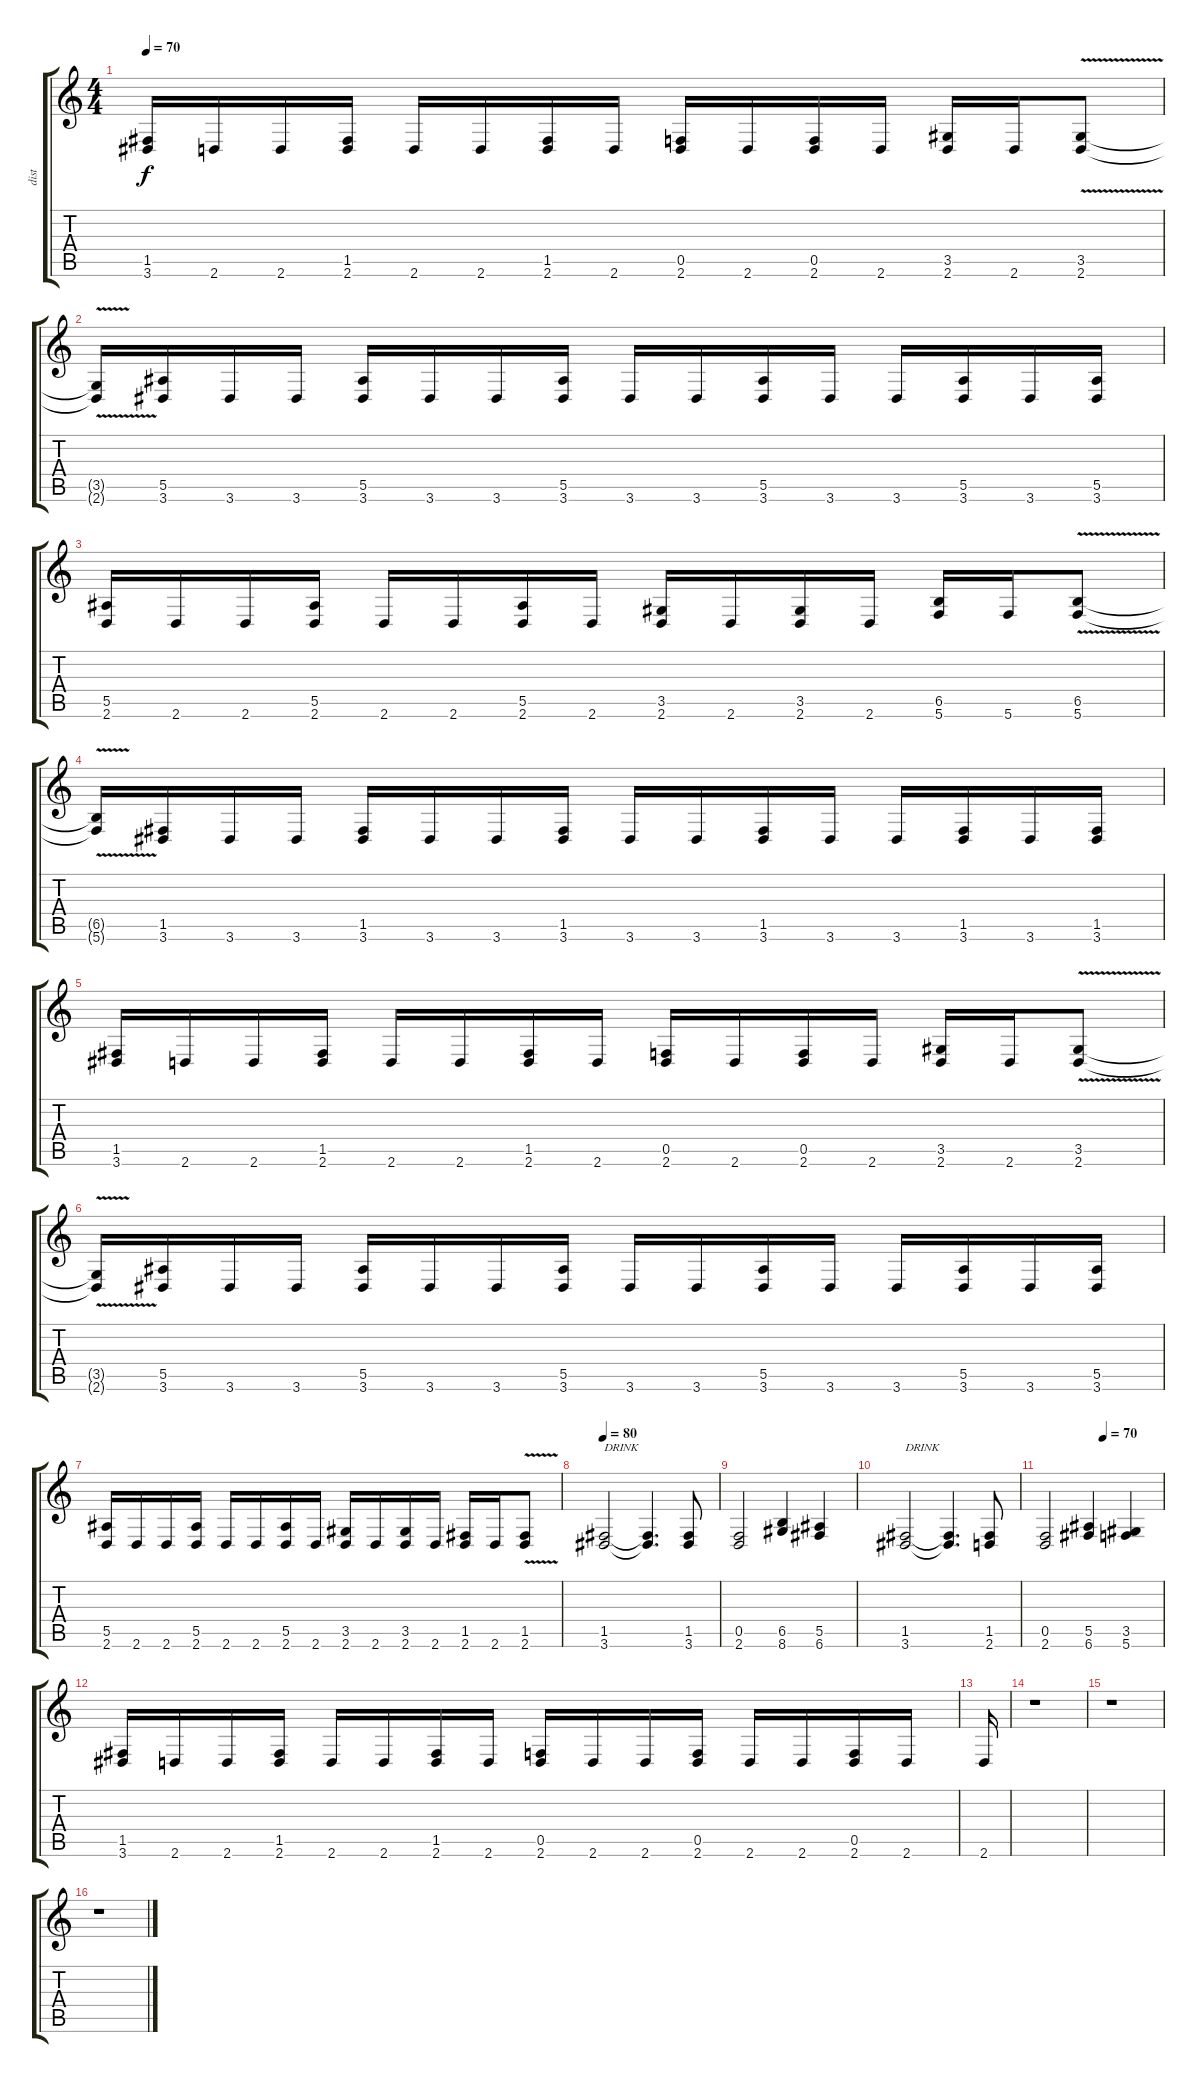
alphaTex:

\track ("dist" "dist") {instrument distortionguitar}
\staff {score tabs}
\tuning (C4 G3 Eb3 Bb2 F2 C2) {hide}
\ts (4 4)
\tempo 70
\clef g2
\ks c
(1.5 3.6).16{dy f} 2.6.16 2.6.16 (1.5 2.6).16 2.6.16 2.6.16 (1.5 2.6).16 2.6.16 (0.5 2.6).16 2.6.16 (0.5 2.6).16 2.6.16 (3.5 2.6).16 2.6.16 (3.5{v} 2.6).8 |
(3.5{t} 2.6{t}).16 (5.5 3.6).16 3.6.16 3.6.16 (5.5 3.6).16 3.6.16 3.6.16 (5.5 3.6).16 3.6.16 3.6.16 (5.5 3.6).16 3.6.16 3.6.16 (5.5 3.6).16 3.6.16 (5.5 3.6).16 |
(5.5 2.6).16 2.6.16 2.6.16 (5.5 2.6).16 2.6.16 2.6.16 (5.5 2.6).16 2.6.16 (3.5 2.6).16 2.6.16 (3.5 2.6).16 2.6.16 (6.5 5.6).16 5.6.16 (6.5{v} 5.6).8 |
(6.5{t} 5.6{t}).16 (1.5 3.6).16 3.6.16 3.6.16 (1.5 3.6).16 3.6.16 3.6.16 (1.5 3.6).16 3.6.16 3.6.16 (1.5 3.6).16 3.6.16 3.6.16 (1.5 3.6).16 3.6.16 (1.5 3.6).16 |
(1.5 3.6).16 2.6.16 2.6.16 (1.5 2.6).16 2.6.16 2.6.16 (1.5 2.6).16 2.6.16 (0.5 2.6).16 2.6.16 (0.5 2.6).16 2.6.16 (3.5 2.6).16 2.6.16 (3.5{v} 2.6).8 |
(3.5{t} 2.6{t}).16 (5.5 3.6).16 3.6.16 3.6.16 (5.5 3.6).16 3.6.16 3.6.16 (5.5 3.6).16 3.6.16 3.6.16 (5.5 3.6).16 3.6.16 3.6.16 (5.5 3.6).16 3.6.16 (5.5 3.6).16 |
(5.5 2.6).16 2.6.16 2.6.16 (5.5 2.6).16 2.6.16 2.6.16 (5.5 2.6).16 2.6.16 (3.5 2.6).16 2.6.16 (3.5 2.6).16 2.6.16 (1.5 2.6).16 2.6.16 (1.5{v} 2.6).8 |
\tempo 80
(1.5 3.6).2{txt "DRINK"} (1.5{t} 3.6{t}).4{d} (1.5 3.6).8 |
(0.5 2.6).2 (6.5 8.6).4 (5.5 6.6).4 |
(1.5 3.6).2{txt "DRINK"} (1.5{t} 3.6{t}).4{d} (1.5 2.6).8 |
\tempo (70 0.5)
(0.5 2.6).2 (5.5 6.6).4 (3.5 5.6).4 |
(1.5 3.6).16 2.6.16 2.6.16 (1.5 2.6).16 2.6.16 2.6.16 (1.5 2.6).16 2.6.16 (0.5 2.6).16 2.6.16 2.6.16 (0.5 2.6).16 2.6.16 2.6.16 (0.5 2.6).16 2.6.16 |
2.6.16 |
r.1 |
r.1 |
r.1
